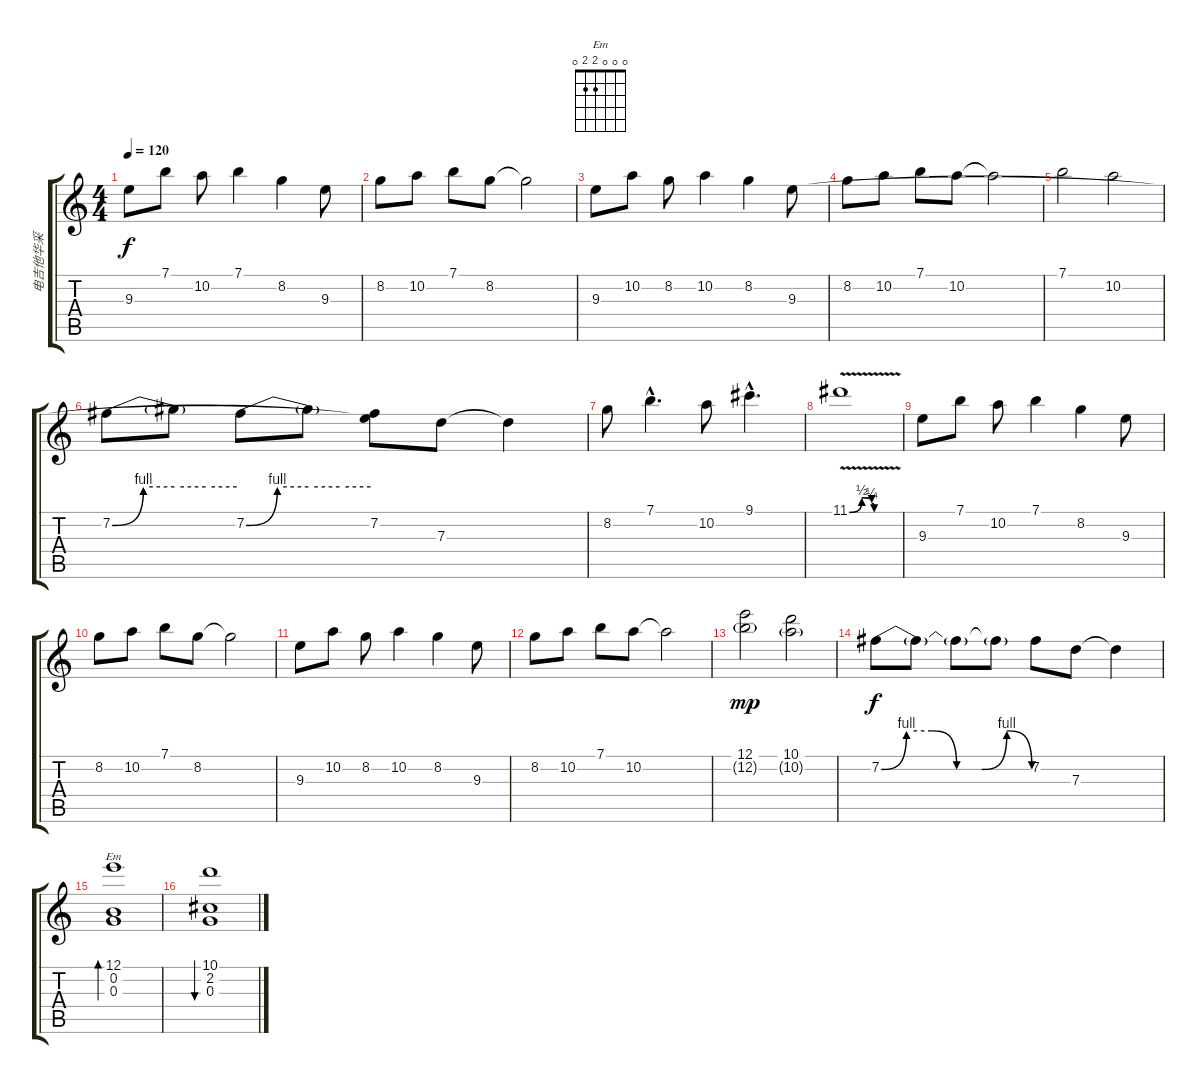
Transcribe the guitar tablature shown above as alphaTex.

\track ("电吉他华采" "电吉他华采") {instrument electricguitarclean}
\staff {score tabs}
\tuning (E4 B3 G3 D3 A2 E2) {hide}
\chord ("Em" 0 0 0 2 2 0)
\ts (4 4)
\tempo 120
\clef g2
\ks c
9.3.8{dy f instrument electricguitarclean} 7.1.8 10.2.8 7.1.4 8.2.4 9.3.8 |
8.2.8 10.2.8 7.1.8 8.2.8 8.2{t}.2 |
9.3.8 10.2.8 8.2.8 10.2.4 8.2.4 9.3.8 |
8.2.8 10.2.8 7.1.8 10.2.8 10.2{t}.2 |
7.1.2 10.2.2 |
7.2{be (custom 0 0 15 4 30 4 45 4 60 4)}.8 7.2{t}.8 7.2{be (custom 0 0 15 4 30 4 45 4 60 4)}.8 7.2{t}.8 (7.2 9.3{t}).8 7.3.8 7.3{t}.4 |
8.2.8 7.1{hac}.4{d} 10.2.8 9.1{hac}.4{d} |
11.1{be (custom 0 0 15 2 27 1 30 0 45 0 60 0) v}.1 |
9.3.8 7.1.8 10.2.8 7.1.4 8.2.4 9.3.8 |
8.2.8 10.2.8 7.1.8 8.2.8 8.2{t}.2 |
9.3.8 10.2.8 8.2.8 10.2.4 8.2.4 9.3.8 |
8.2.8 10.2.8 7.1.8 10.2.8 10.2{t}.2 |
(12.1 12.2{g}).2{dy mp} (10.1 10.2{g}).2 |
7.2{be (custom 0 0 10 4 20 4 30 0 40 0 50 4 60 0)}.8{dy f} 7.2{t}.8 7.2{t}.8 7.2{t}.8 7.2.8 7.3.8 7.3{t}.4 |
(12.1 0.2 0.3).1{bd 480 ch "Em"} |
(10.1 2.2 0.3).1{bu 480}
